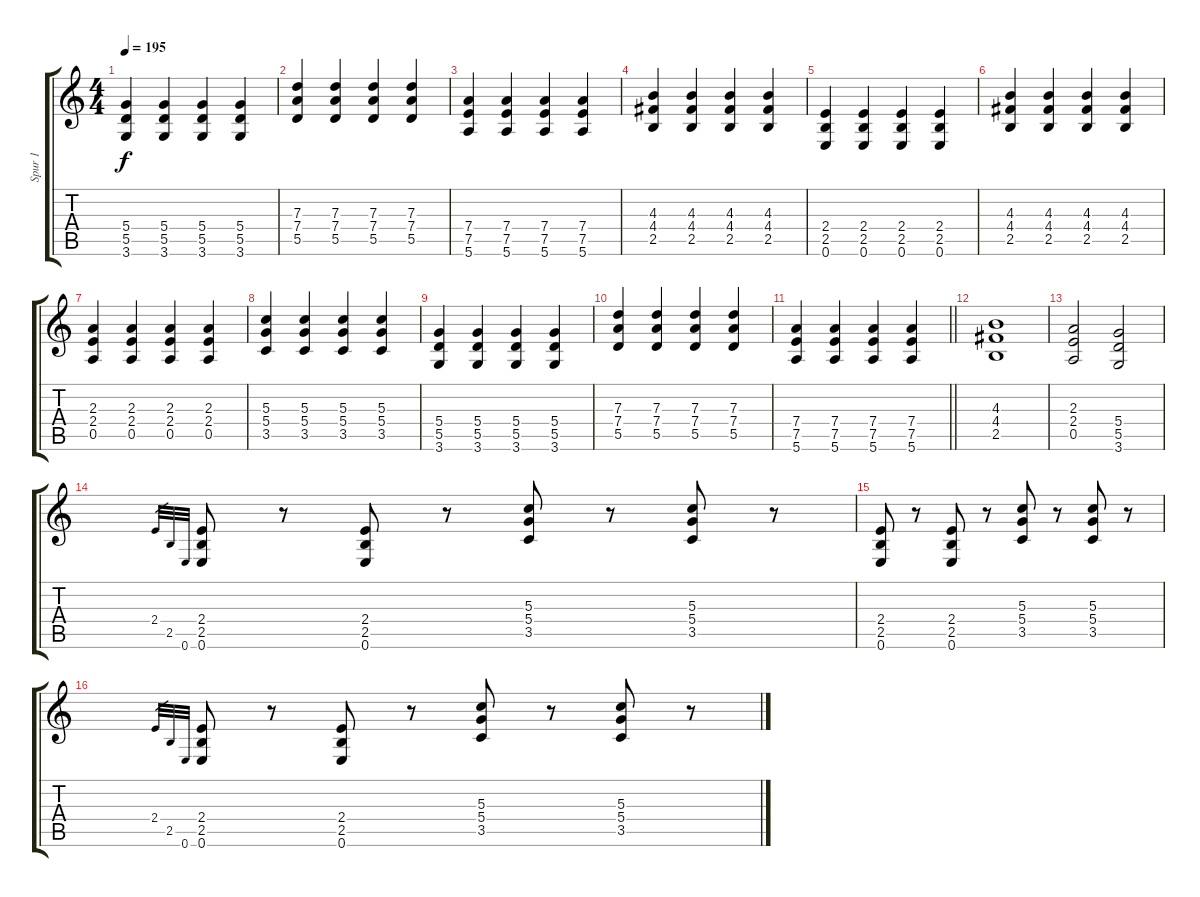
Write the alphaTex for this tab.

\track ("Spur 1" "Spur 1") {instrument distortionguitar}
\staff {score tabs}
\tuning (E4 B3 G3 D3 A2 E2) {hide}
\ts (4 4)
\tempo 195
\clef g2
\ks c
(5.4 5.5 3.6).4{dy f} (5.4 5.5 3.6).4 (5.4 5.5 3.6).4 (5.4 5.5 3.6).4 |
(7.3 7.4 5.5).4 (7.3 7.4 5.5).4 (7.3 7.4 5.5).4 (7.3 7.4 5.5).4 |
(7.4 7.5 5.6).4 (7.4 7.5 5.6).4 (7.4 7.5 5.6).4 (7.4 7.5 5.6).4 |
(4.3 4.4 2.5).4 (4.3 4.4 2.5).4 (4.3 4.4 2.5).4 (4.3 4.4 2.5).4 |
(2.4 2.5 0.6).4 (2.4 2.5 0.6).4 (2.4 2.5 0.6).4 (2.4 2.5 0.6).4 |
(4.3 4.4 2.5).4 (4.3 4.4 2.5).4 (4.3 4.4 2.5).4 (4.3 4.4 2.5).4 |
(2.3 2.4 0.5).4 (2.3 2.4 0.5).4 (2.3 2.4 0.5).4 (2.3 2.4 0.5).4 |
(5.3 5.4 3.5).4 (5.3 5.4 3.5).4 (5.3 5.4 3.5).4 (5.3 5.4 3.5).4 |
(5.4 5.5 3.6).4 (5.4 5.5 3.6).4 (5.4 5.5 3.6).4 (5.4 5.5 3.6).4 |
(7.3 7.4 5.5).4 (7.3 7.4 5.5).4 (7.3 7.4 5.5).4 (7.3 7.4 5.5).4 |
\barLineRight lightlight
(7.4 7.5 5.6).4 (7.4 7.5 5.6).4 (7.4 7.5 5.6).4 (7.4 7.5 5.6).4 |
(4.3 4.4 2.5).1 |
(2.3 2.4 0.5).2 (5.4 5.5 3.6).2 |
2.4.32{gr} 2.5.32{gr} 0.6.32{gr} (2.4 2.5 0.6).8 r.8 (2.4 2.5 0.6).8 r.8 (5.3 5.4 3.5).8 r.8 (5.3 5.4 3.5).8 r.8 |
(2.4 2.5 0.6).8 r.8 (2.4 2.5 0.6).8 r.8 (5.3 5.4 3.5).8 r.8 (5.3 5.4 3.5).8 r.8 |
2.4.32{gr} 2.5.32{gr} 0.6.32{gr} (2.4 2.5 0.6).8 r.8 (2.4 2.5 0.6).8 r.8 (5.3 5.4 3.5).8 r.8 (5.3 5.4 3.5).8 r.8
